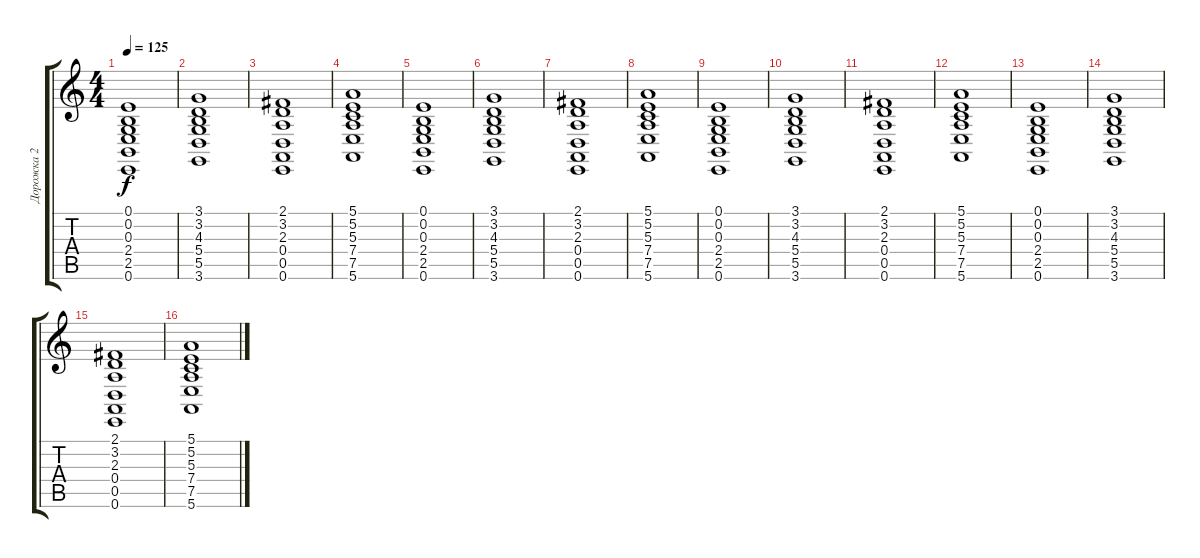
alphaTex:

\track ("Дорожка 2" "Дорожка 2") {instrument stringensemble1}
\staff {score tabs}
\tuning (E4 B3 G3 D3 A2 E2) {hide}
\ts (4 4)
\tempo 125
\clef g2
\ks c
(0.1 0.2 0.3 2.4 2.5 0.6).1{dy f} |
(3.1 3.2 4.3 5.4 5.5 3.6).1 |
(2.1 3.2 2.3 0.4 0.5 0.6).1 |
(5.1 5.2 5.3 7.4 7.5 5.6).1 |
(0.1 0.2 0.3 2.4 2.5 0.6).1 |
(3.1 3.2 4.3 5.4 5.5 3.6).1 |
(2.1 3.2 2.3 0.4 0.5 0.6).1 |
(5.1 5.2 5.3 7.4 7.5 5.6).1 |
(0.1 0.2 0.3 2.4 2.5 0.6).1 |
(3.1 3.2 4.3 5.4 5.5 3.6).1 |
(2.1 3.2 2.3 0.4 0.5 0.6).1 |
(5.1 5.2 5.3 7.4 7.5 5.6).1 |
(0.1 0.2 0.3 2.4 2.5 0.6).1 |
(3.1 3.2 4.3 5.4 5.5 3.6).1 |
(2.1 3.2 2.3 0.4 0.5 0.6).1 |
(5.1 5.2 5.3 7.4 7.5 5.6).1
